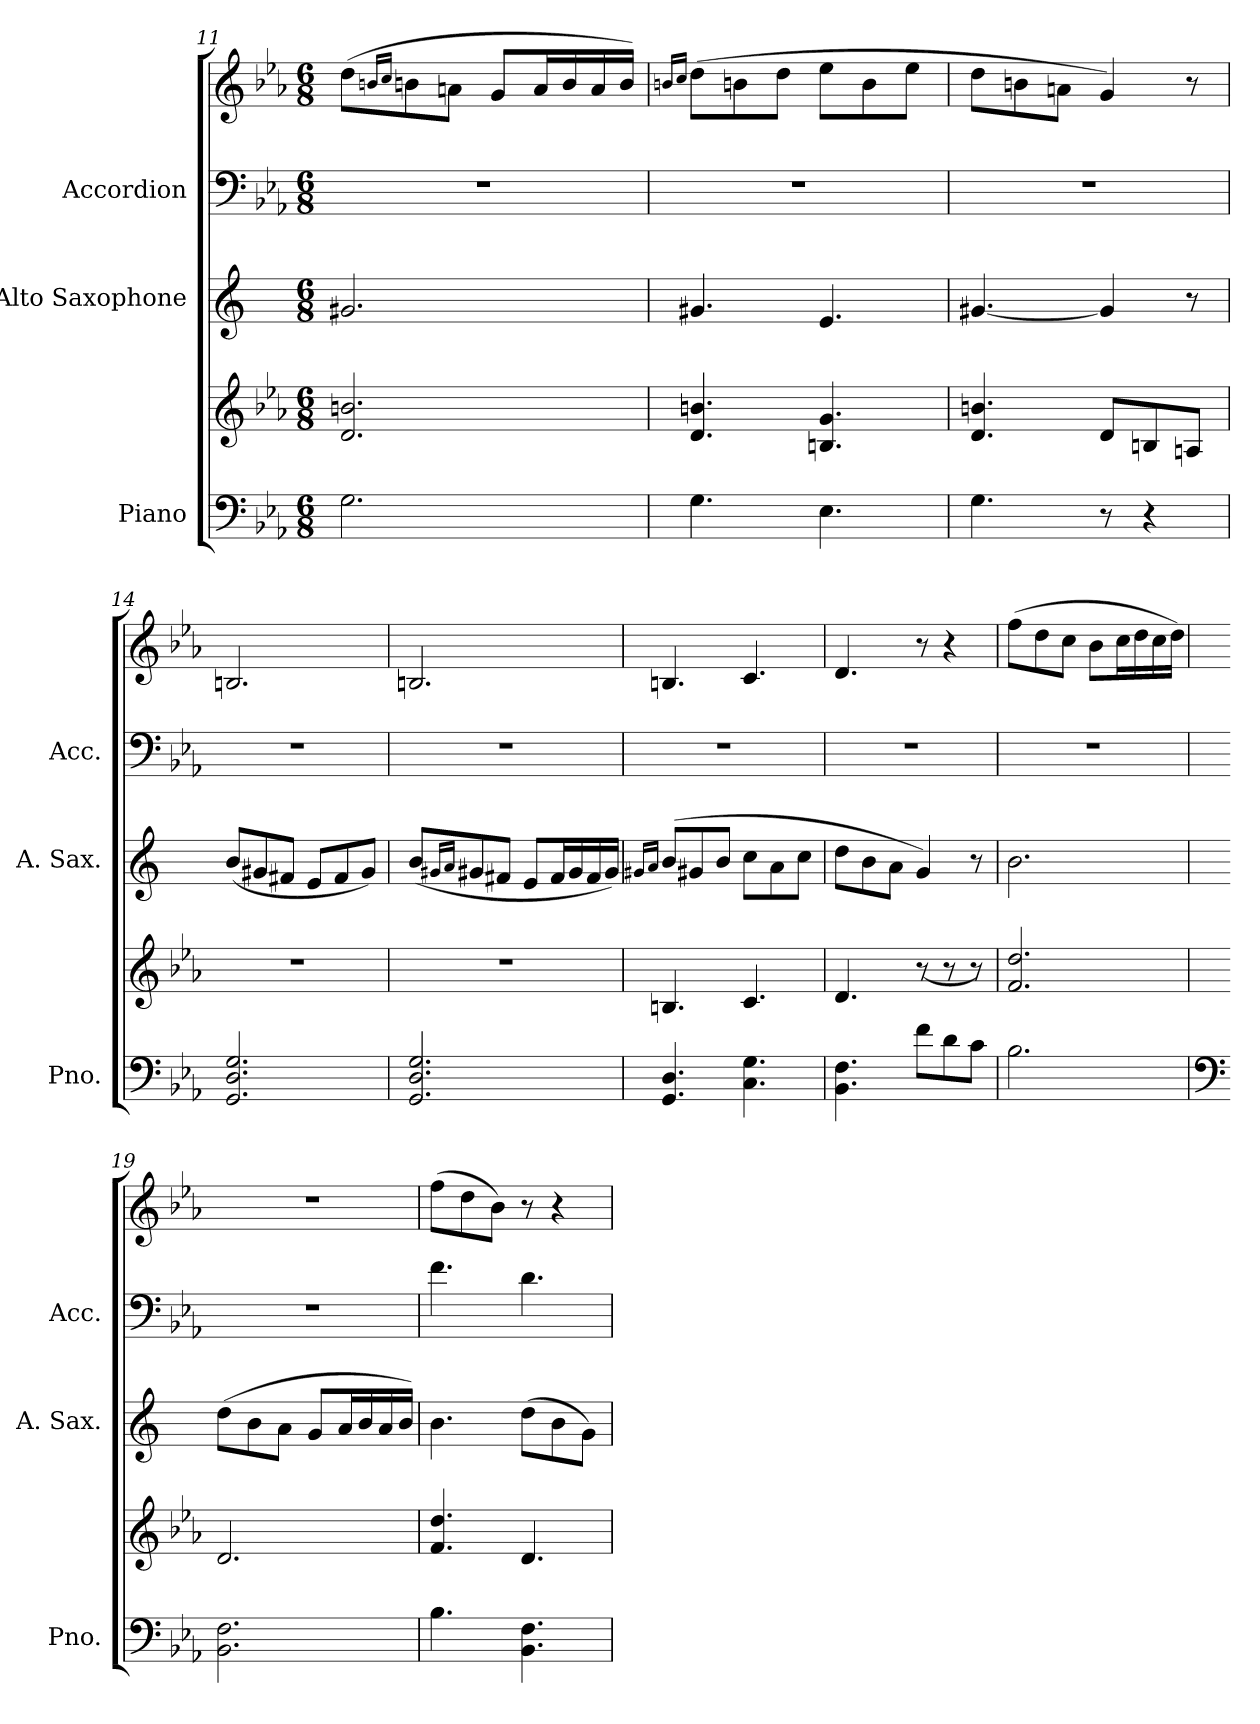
**kern	**kern	**kern	**kern	**kern
*part3	*part3	*part2	*part1	*part1
*staff5	*staff4	*staff3	*staff2	*staff1
*I"Piano	*	*I"Alto Saxophone	*I"Accordion	*
*I'Pno.	*	*I'A. Sax.	*I'Acc.	*
!!LO:PB:g=z
*clefF4	*clefG2	*clefG2	*clefF4	*clefG2
*	*	*ITrd5c9	*	*
*k[b-e-a-]	*k[b-e-a-]	*k[b-e-a-]	*k[b-e-a-]	*k[b-e-a-]
*M6/8	*M6/8	*M6/8	*M6/8	*M6/8
=11	=11	=11	=11	=11
2.G\	2.d/ 2.bn/	2.Bn/	2.r	(>8dd\L
.	.	.	.	16qbn/LL
.	.	.	.	16qcc/JJ
.	.	.	.	8b\
.	.	.	.	8an\J
.	.	.	.	8g/L
.	.	.	.	16a/L
.	.	.	.	16b/
.	.	.	.	16a/
.	.	.	.	16b/JJ)
=12	=12	=12	=12	=12
.	.	.	.	16qbn/LL
.	.	.	.	16qcc/JJ
4.G\	4.d/ 4.bn/	4.Bn/	2.r	(>8dd\L
.	.	.	.	8b\
.	.	.	.	8dd\J
4.E-\	4.Bn/ 4.g/	4.G/	.	8ee-\L
.	.	.	.	8b\
.	.	.	.	8ee-\J
=13	=13	=13	=13	=13
4.G\	4.d/ 4.bn/	[4.Bn/	2.r	8dd\L
.	.	.	.	8bn\
.	.	.	.	8an\J
8r	8d/L	4B/]	.	4g/)
4r	8Bn/	.	.	.
.	8An/J	8r	.	8r
=14	=14	=14	=14	=14
2.GG/ 2.D/ 2.G/	2.r	(<8d/L	2.r	2.Bn/
.	.	8Bn/	.	.
.	.	8An/J	.	.
.	.	8G/L	.	.
.	.	8A/	.	.
.	.	8B/J)	.	.
!!LO:LB:g=z
=15	=15	=15	=15	=15
2.GG/ 2.D/ 2.G/	2.r	(<8d/L	2.r	2.Bn/
.	.	16qBn/LL	.	.
.	.	16qc/JJ	.	.
.	.	8B/	.	.
.	.	8An/J	.	.
.	.	8G/L	.	.
.	.	16A/L	.	.
.	.	16B/	.	.
.	.	16A/	.	.
.	.	16B/JJ)	.	.
=16	=16	=16	=16	=16
.	.	16qBn/LL	.	.
.	.	16qc/JJ	.	.
4.GG/ 4.D/	4.Bn/	(>8d/L	2.r	4.Bn/
.	.	8B/	.	.
.	.	8d/J	.	.
4.C\ 4.G\	4.c/	8e-\L	.	4.c/
.	.	8c\	.	.
.	.	8e-\J	.	.
=17	=17	=17	=17	=17
4.BB-\ 4.F\	4.d/	8f\L	2.r	4.d/
.	.	8d\	.	.
.	.	8c\J	.	.
8f\L	(<8r	4B-/)	.	8r
8d\	8r	.	.	4r
8c\J	8r)	8r	.	.
=18	=18	=18	=18	=18
2.B-\	2.f/ 2.dd/	2.d\	2.r	(>8ff\L
.	.	.	.	8dd\
.	.	.	.	8cc\J
.	.	.	.	8b-\L
.	.	.	.	16cc\L
.	.	.	.	16dd\
.	.	.	.	16cc\
.	.	.	.	16dd\JJ)
=19	=19	=19	=19	=19
*clefF4	*	*	*	*
2.BB-\ 2.F\	2.d/	(>8f\L	2.r	2.r
.	.	8d\	.	.
.	.	8c\J	.	.
.	.	8B-/L	.	.
.	.	16c/L	.	.
.	.	16d/	.	.
.	.	16c/	.	.
.	.	16d/JJ)	.	.
!!LO:PB:g=z
=20	=20	=20	=20	=20
4.B-\	4.f/ 4.dd/	4.d\	4.f\	(>8ff\L
.	.	.	.	8dd\
.	.	.	.	8b-\J)
4.BB-\ 4.F\	4.d/	(>8f\L	4.d\	8r
.	.	8d\	.	4r
.	.	8B-\J)	.	.
=	=	=	=	=
*-	*-	*-	*-	*-
